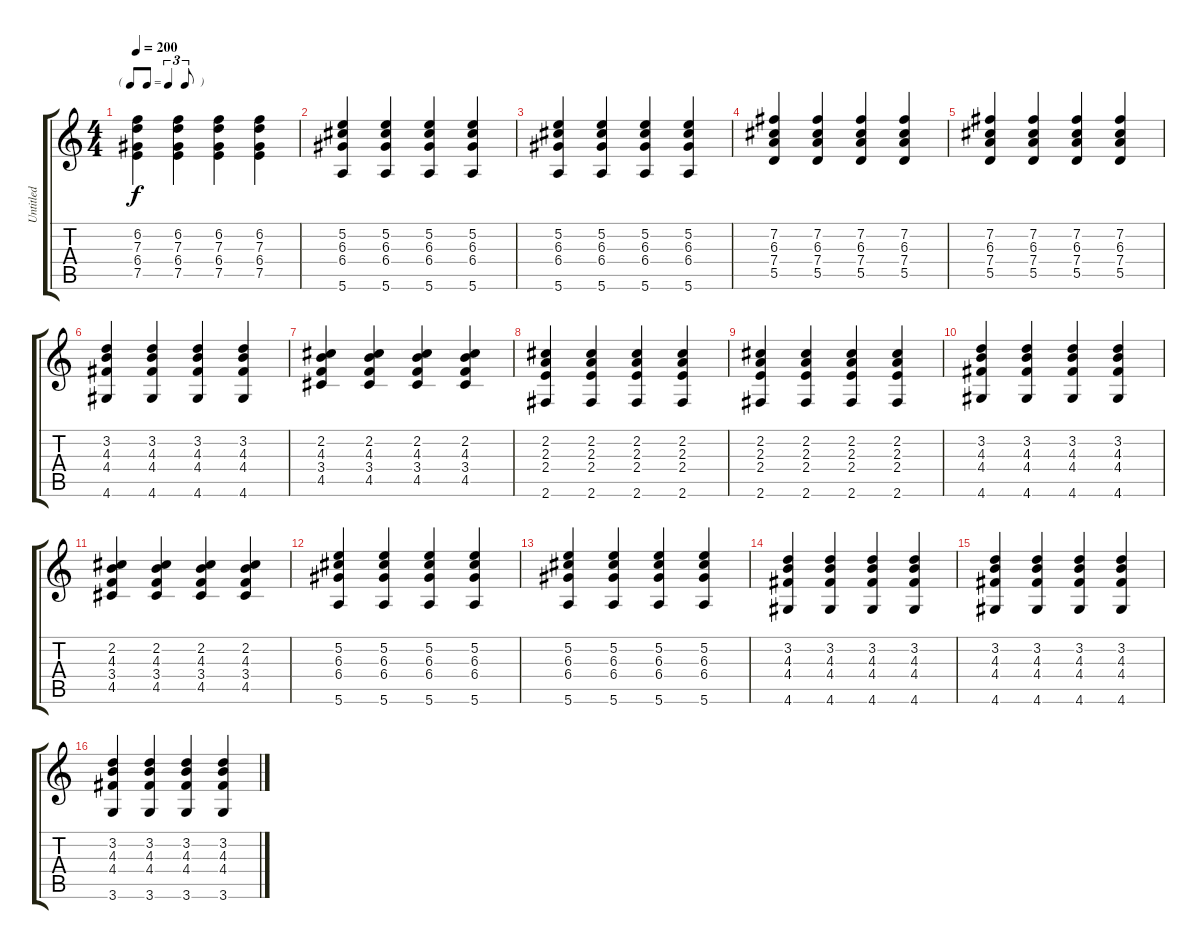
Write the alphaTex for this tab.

\track ("Untitled" "Untitled") {instrument acousticguitarnylon}
\staff {score tabs}
\tuning (E4 B3 G3 D3 A2 E2) {hide}
\ts (4 4)
\tf triplet8th
\tempo 200
\clef g2
\ks c
(6.2 7.3 6.4 7.5).4{dy f} (6.2 7.3 6.4 7.5).4 (6.2 7.3 6.4 7.5).4 (6.2 7.3 6.4 7.5).4 |
(5.2 6.3 6.4 5.6).4 (5.2 6.3 6.4 5.6).4 (5.2 6.3 6.4 5.6).4 (5.2 6.3 6.4 5.6).4 |
(5.2 6.3 6.4 5.6).4 (5.2 6.3 6.4 5.6).4 (5.2 6.3 6.4 5.6).4 (5.2 6.3 6.4 5.6).4 |
(7.2 6.3 7.4 5.5).4 (7.2 6.3 7.4 5.5).4 (7.2 6.3 7.4 5.5).4 (7.2 6.3 7.4 5.5).4 |
(7.2 6.3 7.4 5.5).4 (7.2 6.3 7.4 5.5).4 (7.2 6.3 7.4 5.5).4 (7.2 6.3 7.4 5.5).4 |
(3.2 4.3 4.4 4.6).4 (3.2 4.3 4.4 4.6).4 (3.2 4.3 4.4 4.6).4 (3.2 4.3 4.4 4.6).4 |
(2.2 4.3 3.4 4.5).4 (2.2 4.3 3.4 4.5).4 (2.2 4.3 3.4 4.5).4 (2.2 4.3 3.4 4.5).4 |
(2.2 2.3 2.4 2.6).4 (2.2 2.3 2.4 2.6).4 (2.2 2.3 2.4 2.6).4 (2.2 2.3 2.4 2.6).4 |
(2.2 2.3 2.4 2.6).4 (2.2 2.3 2.4 2.6).4 (2.2 2.3 2.4 2.6).4 (2.2 2.3 2.4 2.6).4 |
(3.2 4.3 4.4 4.6).4 (3.2 4.3 4.4 4.6).4 (3.2 4.3 4.4 4.6).4 (3.2 4.3 4.4 4.6).4 |
(2.2 4.3 3.4 4.5).4 (2.2 4.3 3.4 4.5).4 (2.2 4.3 3.4 4.5).4 (2.2 4.3 3.4 4.5).4 |
(5.2 6.3 6.4 5.6).4 (5.2 6.3 6.4 5.6).4 (5.2 6.3 6.4 5.6).4 (5.2 6.3 6.4 5.6).4 |
(5.2 6.3 6.4 5.6).4 (5.2 6.3 6.4 5.6).4 (5.2 6.3 6.4 5.6).4 (5.2 6.3 6.4 5.6).4 |
(3.2 4.3 4.4 4.6).4 (3.2 4.3 4.4 4.6).4 (3.2 4.3 4.4 4.6).4 (3.2 4.3 4.4 4.6).4 |
(3.2 4.3 4.4 4.6).4 (3.2 4.3 4.4 4.6).4 (3.2 4.3 4.4 4.6).4 (3.2 4.3 4.4 4.6).4 |
(3.2 4.3 4.4 3.6).4 (3.2 4.3 4.4 3.6).4 (3.2 4.3 4.4 3.6).4 (3.2 4.3 4.4 3.6).4
